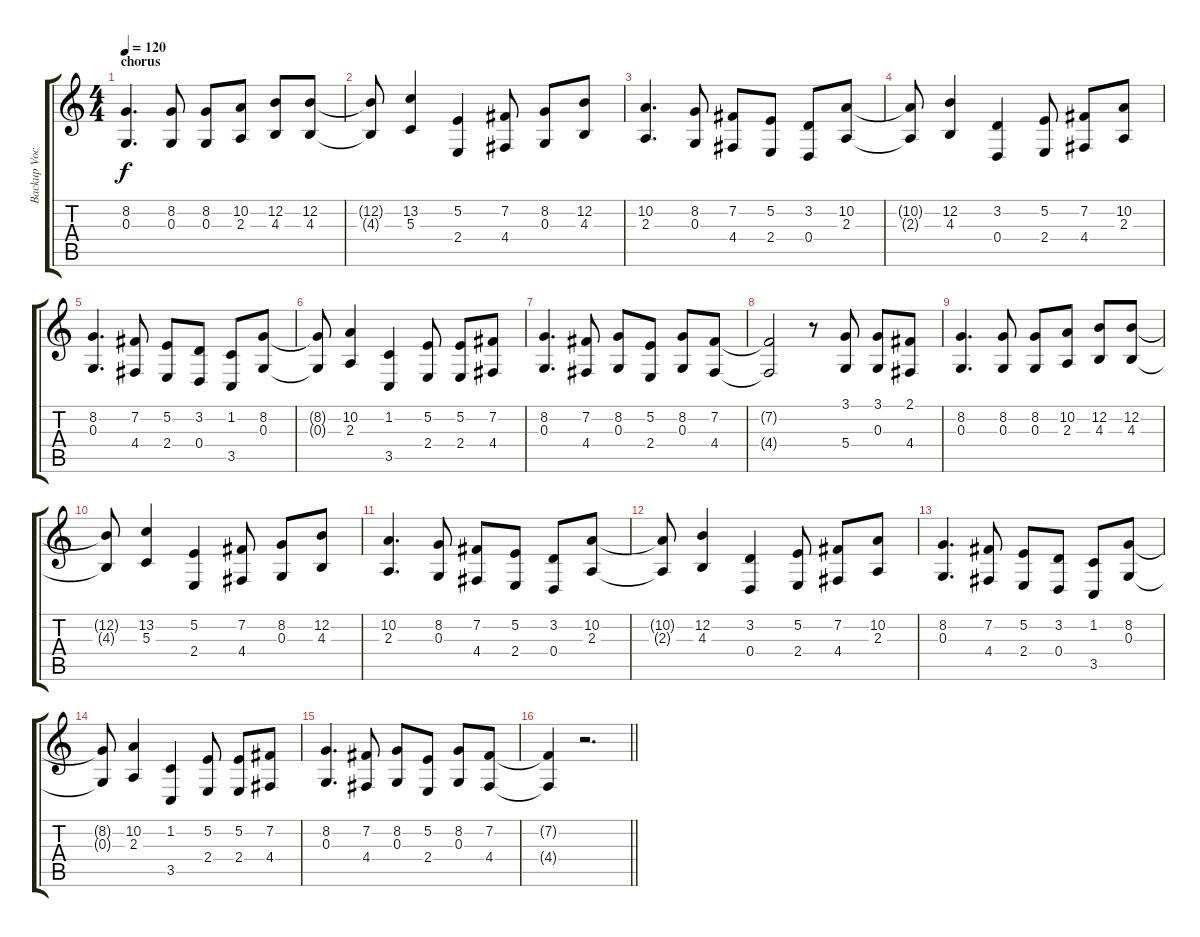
\track ("Backup Vocal" "Backup Voc") {instrument synthvoice}
\staff {score tabs}
\tuning (E4 B3 G3 D3 A2 E2) {hide}
\ts (4 4)
\section ("" "chorus")
\tempo 120
\clef g2
\ks c
(8.2 0.3).4{d dy f} (8.2 0.3).8 (8.2 0.3).8 (10.2 2.3).8 (12.2 4.3).8 (12.2 4.3).8 |
(12.2{t} 4.3{t}).8 (13.2 5.3).4 (5.2 2.4).4 (7.2 4.4).8 (8.2 0.3).8 (12.2 4.3).8 |
(10.2 2.3).4{d} (8.2 0.3).8 (7.2 4.4).8 (5.2 2.4).8 (3.2 0.4).8 (10.2 2.3).8 |
(10.2{t} 2.3{t}).8 (12.2 4.3).4 (3.2 0.4).4 (5.2 2.4).8 (7.2 4.4).8 (10.2 2.3).8 |
(8.2 0.3).4{d} (7.2 4.4).8 (5.2 2.4).8 (3.2 0.4).8 (1.2 3.5).8 (8.2 0.3).8 |
(8.2{t} 0.3{t}).8 (10.2 2.3).4 (1.2 3.5).4 (5.2 2.4).8 (5.2 2.4).8 (7.2 4.4).8 |
(8.2 0.3).4{d} (7.2 4.4).8 (8.2 0.3).8 (5.2 2.4).8 (8.2 0.3).8 (7.2 4.4).8 |
(7.2{t} 4.4{t}).2 r.8 (3.1 5.4).8 (3.1 0.3).8 (2.1 4.4).8 |
(8.2 0.3).4{d} (8.2 0.3).8 (8.2 0.3).8 (10.2 2.3).8 (12.2 4.3).8 (12.2 4.3).8 |
(12.2{t} 4.3{t}).8 (13.2 5.3).4 (5.2 2.4).4 (7.2 4.4).8 (8.2 0.3).8 (12.2 4.3).8 |
(10.2 2.3).4{d} (8.2 0.3).8 (7.2 4.4).8 (5.2 2.4).8 (3.2 0.4).8 (10.2 2.3).8 |
(10.2{t} 2.3{t}).8 (12.2 4.3).4 (3.2 0.4).4 (5.2 2.4).8 (7.2 4.4).8 (10.2 2.3).8 |
(8.2 0.3).4{d} (7.2 4.4).8 (5.2 2.4).8 (3.2 0.4).8 (1.2 3.5).8 (8.2 0.3).8 |
(8.2{t} 0.3{t}).8 (10.2 2.3).4 (1.2 3.5).4 (5.2 2.4).8 (5.2 2.4).8 (7.2 4.4).8 |
(8.2 0.3).4{d} (7.2 4.4).8 (8.2 0.3).8 (5.2 2.4).8 (8.2 0.3).8 (7.2 4.4).8 |
\barLineRight lightlight
(7.2{t} 4.4{t}).4 r.2{d}
